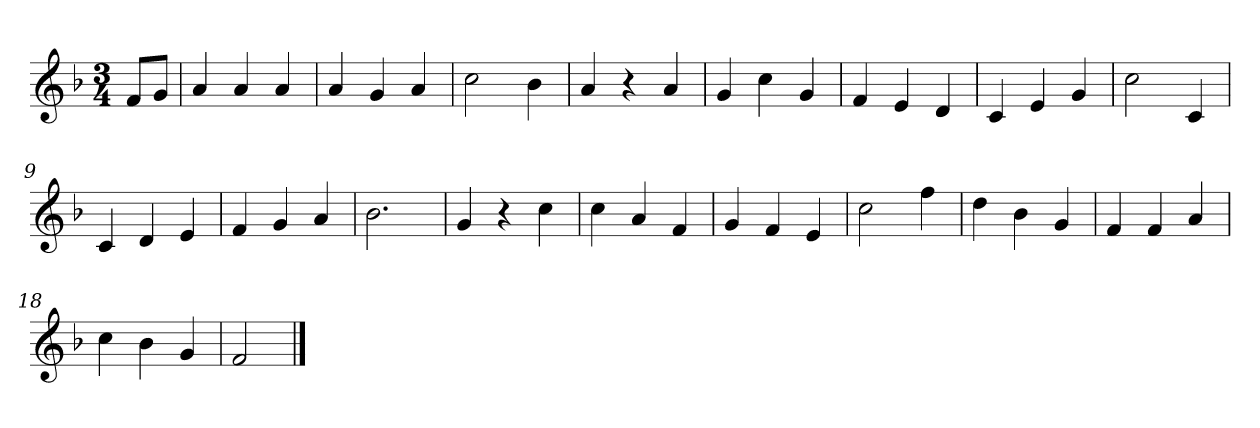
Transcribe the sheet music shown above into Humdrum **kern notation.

**kern
*part1
*staff1
*clefG2
*k[b-]
*F:
*M3/4
*MM120
=
8f/L
8g/J
=1
4a
4a
4a
=2
4a
4g
4a
=3
2cc
4b-
=4
4a
4r
4a
=5
4g
4cc
4g
=6
4f
4e
4d
=7
4c
4e
4g
=8
2cc
4c
=9
4c
4d
4e
=10
4f
4g
4a
=11
2.b-
=12
4g
4r
4cc
=13
4cc
4a
4f
=14
4g
4f
4e
=15
2cc
4ff
=16
4dd
4b-
4g
=17
4f
4f
4a
=18
4cc
4b-
4g
=19
2f
==
*-
